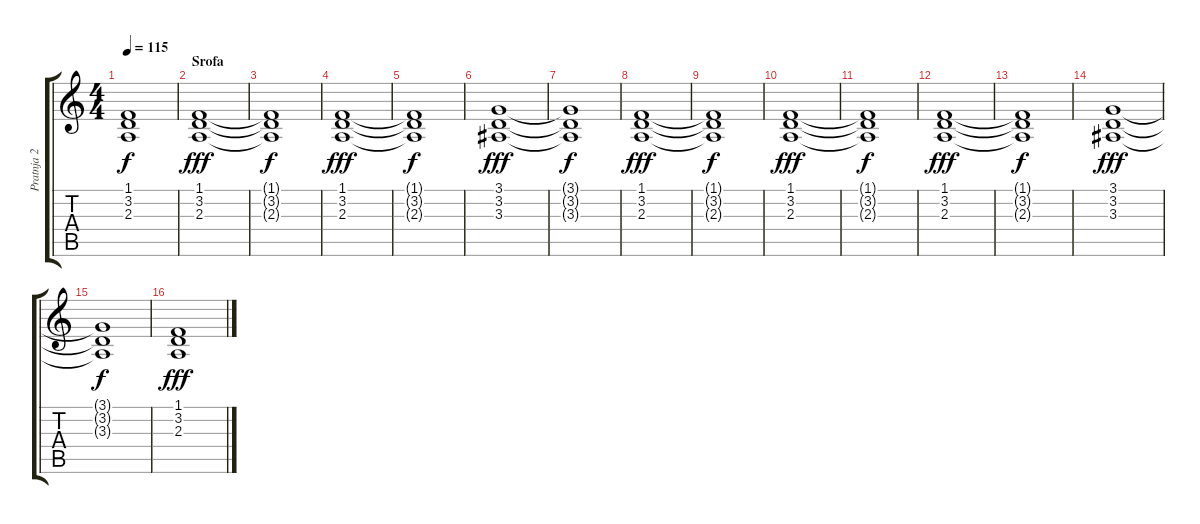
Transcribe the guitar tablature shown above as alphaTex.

\track ("Pratnja 2" "Pratnja 2") {instrument rockorgan}
\staff {score tabs}
\tuning (E4 B3 G3 D3 A2 E2) {hide}
\ts (4 4)
\tempo 115
\clef g2
\ks c
(1.1{t} 3.2{t} 2.3{t}).1{dy f} |
\section ("" "Srofa")
(1.1 3.2 2.3).1{dy fff} |
(1.1{t} 3.2{t} 2.3{t}).1{dy f} |
(1.1 3.2 2.3).1{dy fff} |
(1.1{t} 3.2{t} 2.3{t}).1{dy f} |
(3.1 3.2 3.3).1{dy fff} |
(3.1{t} 3.2{t} 3.3{t}).1{dy f} |
(1.1 3.2 2.3).1{dy fff} |
(1.1{t} 3.2{t} 2.3{t}).1{dy f} |
(1.1 3.2 2.3).1{dy fff} |
(1.1{t} 3.2{t} 2.3{t}).1{dy f} |
(1.1 3.2 2.3).1{dy fff} |
(1.1{t} 3.2{t} 2.3{t}).1{dy f} |
(3.1 3.2 3.3).1{dy fff} |
(3.1{t} 3.2{t} 3.3{t}).1{dy f} |
(1.1 3.2 2.3).1{dy fff}
